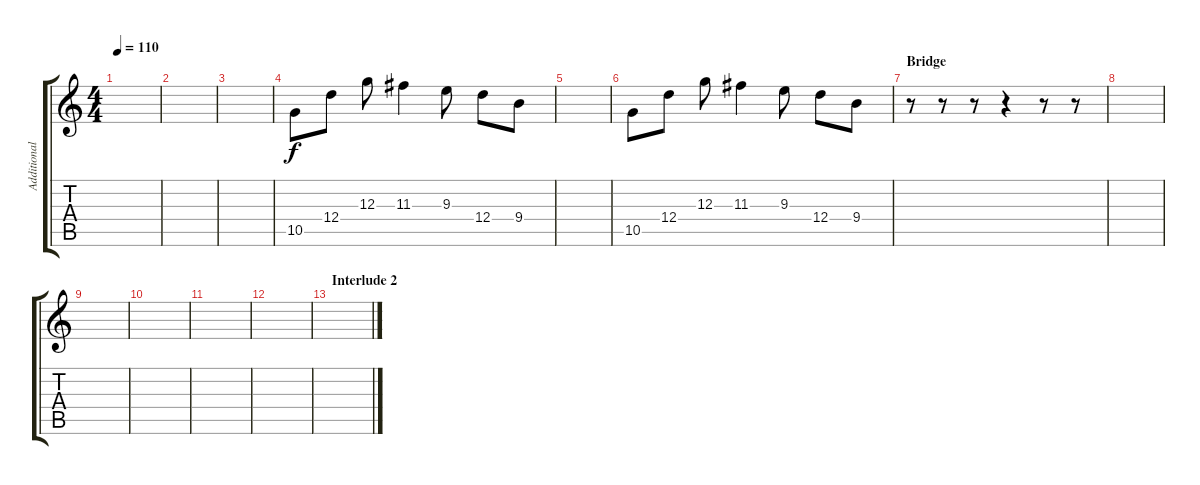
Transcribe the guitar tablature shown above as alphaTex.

\track ("Additional rythm guitar" "Additional") {instrument overdrivenguitar}
\staff {score tabs}
\tuning (E4 B3 G3 D3 A2 E2) {hide}
\ts (4 4)
\tempo 110
\clef g2
\ks c
|
|
|
10.5.8 12.4.8 12.3.8 11.3.4 9.3.8 12.4.8 9.4.8 |
|
10.5.8 12.4.8 12.3.8 11.3.4 9.3.8 12.4.8 9.4.8 |
\section ("" "Bridge")
r.8 r.8 r.8 r.4 r.8 r.8 |
|
|
|
|
|
\section ("" "Interlude 2")
